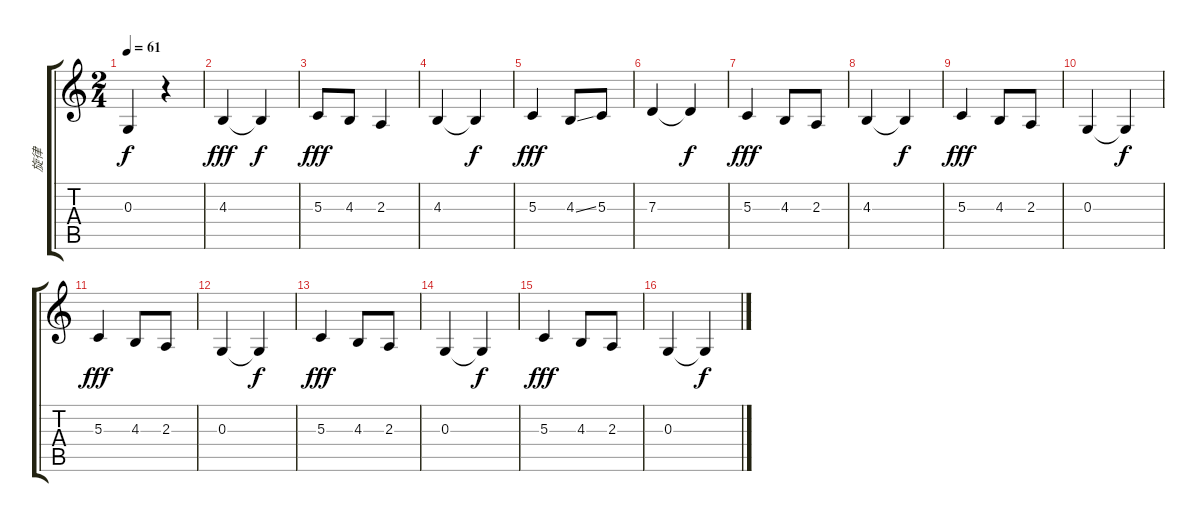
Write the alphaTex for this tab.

\track ("旋律" "旋律") {instrument synthbrass1}
\staff {score tabs}
\tuning (E4 B3 G3 D3 A2 E2) {hide}
\ts (2 4)
\tempo 61
\clef g2
\ks c
0.3{t}.4{dy f} r.4 |
4.3.4{dy fff} 4.3{t}.4{dy f} |
5.3.8{dy fff} 4.3.8 2.3.4 |
4.3.4 4.3{t}.4{dy f} |
5.3.4{dy fff} 4.3{ss}.8 5.3.8 |
7.3.4 7.3{t}.4{dy f} |
5.3.4{dy fff} 4.3.8 2.3.8 |
4.3.4 4.3{t}.4{dy f} |
5.3.4{dy fff} 4.3.8 2.3.8 |
0.3.4 0.3{t}.4{dy f} |
5.3.4{dy fff} 4.3.8 2.3.8 |
0.3.4 0.3{t}.4{dy f} |
5.3.4{dy fff} 4.3.8 2.3.8 |
0.3.4 0.3{t}.4{dy f} |
5.3.4{dy fff} 4.3.8 2.3.8 |
0.3.4 0.3{t}.4{dy f}
